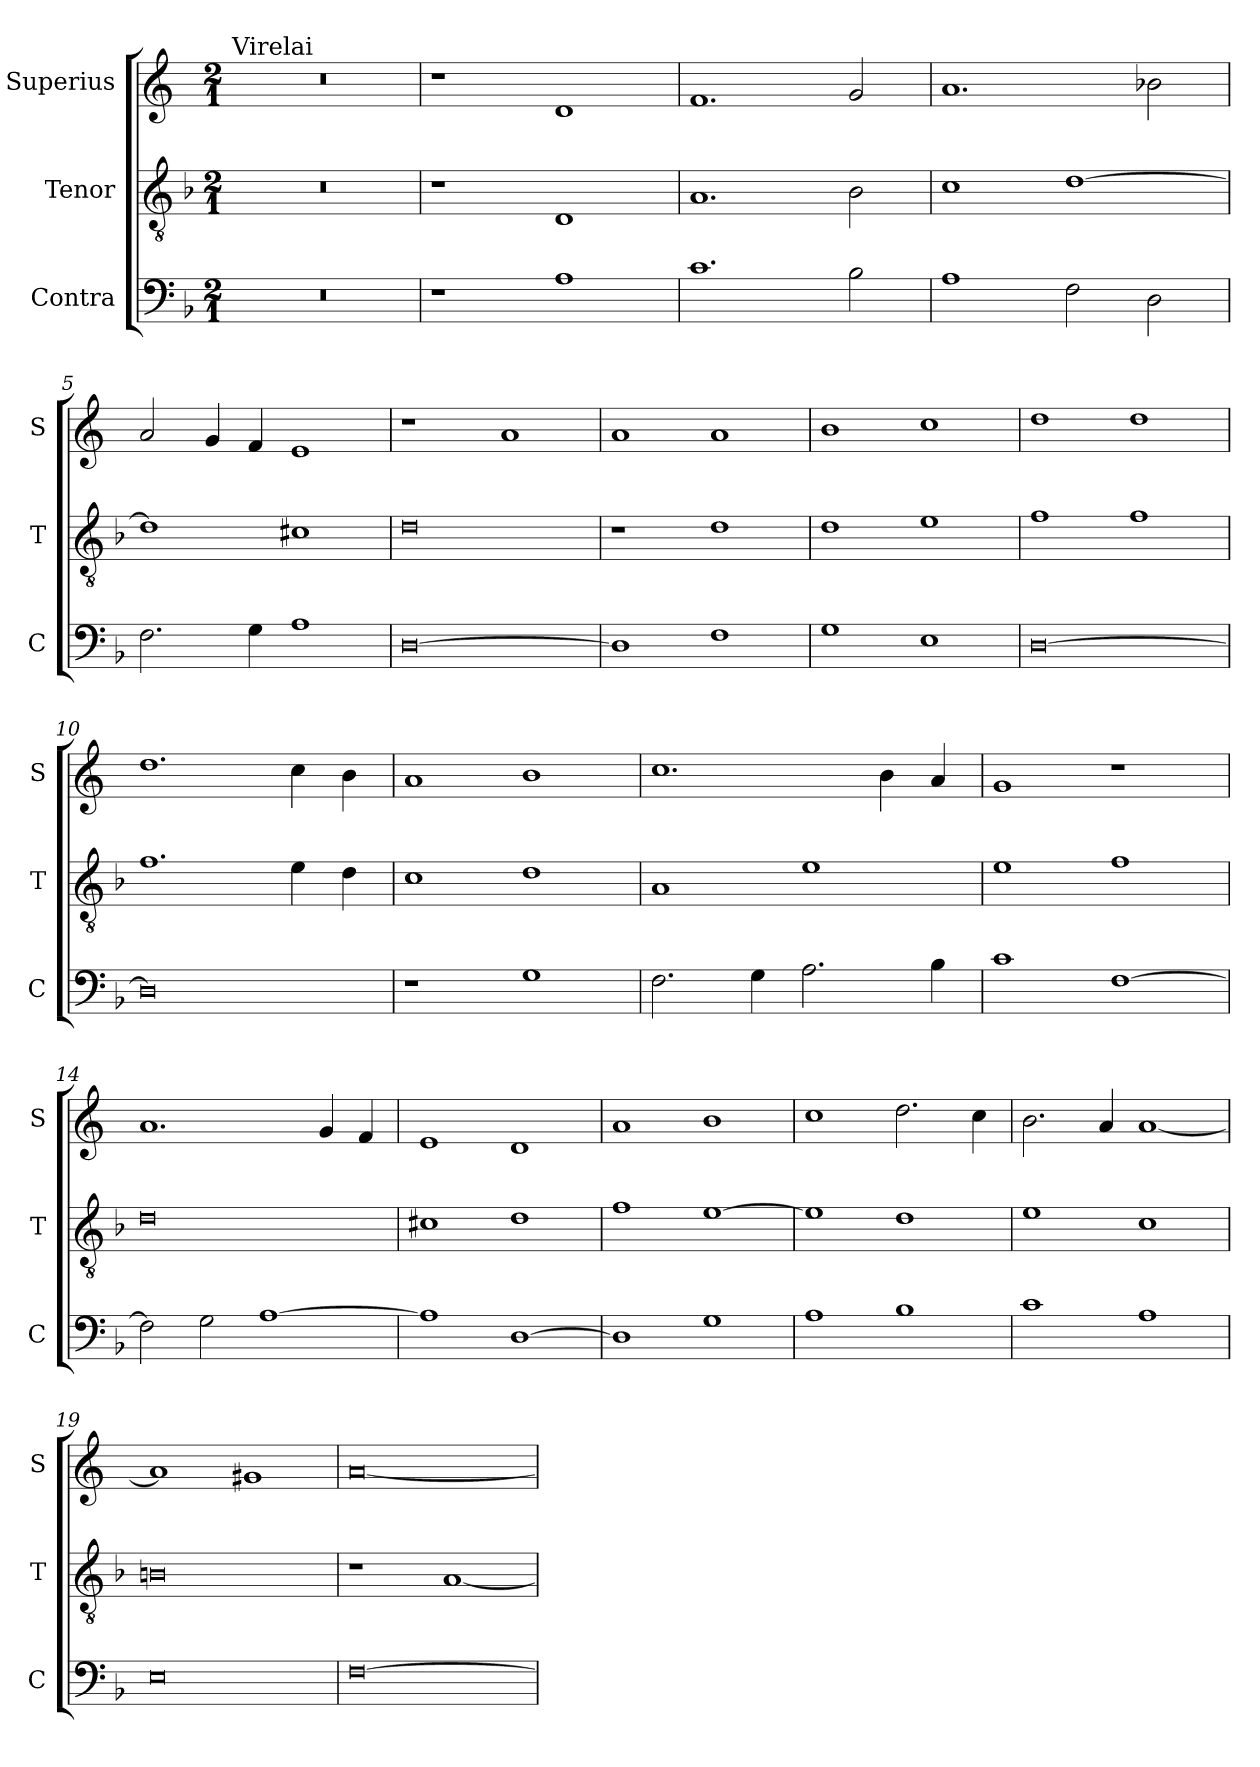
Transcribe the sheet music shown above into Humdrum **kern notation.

**kern	**kern	**kern
*part3	*part2	*part1
*staff3	*staff2	*staff1
*I"Contra	*I"Tenor	*I"Superius
*I'C	*I'T	*I'S
*clefF4	*clefGv2	*clefG2
*k[b-]	*k[b-]	*k[]
*M2/1	*M2/1	*M2/1
=1	=1	=1
!	!	!LO:TX:a:t=Virelai
0r	0r	0r
=2	=2	=2
1r	1r	1r
1A	1D	1d
=3	=3	=3
1.c	1.A	1.f
2B-\	2B-\	2g/
=4	=4	=4
1A	1c	1.a
2F\	[1d	.
2D\	.	2b-X\
=5	=5	=5
2.F\	1d]	2a/
.	.	4g/
4G\	.	4f/
1A	1c#X	1e
=6	=6	=6
[0D	0d	1r
.	.	1a
=7	=7	=7
1D]	1r	1a
1F	1d	1a
=8	=8	=8
1G	1d	1b
1E	1e	1cc
=9	=9	=9
[0D	1f	1dd
.	1f	1dd
=10	=10	=10
0D]	1.f	1.dd
.	4e\	4cc\
.	4d\	4b\
=11	=11	=11
1r	1c	1a
1G	1d	1b
=12	=12	=12
2.F\	1A	1.cc
4G\	.	.
2.A\	1e	.
.	.	4b\
4B-\	.	4a/
=13	=13	=13
1c	1e	1g
[1F	1f	1r
=14	=14	=14
2F\]	0d	1.a
2G\	.	.
[1A	.	.
.	.	4g/
.	.	4f/
=15	=15	=15
1A]	1c#X	1e
[1D	1d	1d
=16	=16	=16
1D]	1f	1a
1G	[1e	1b
=17	=17	=17
1A	1e]	1cc
1B-	1d	2.dd\
.	.	4cc\
=18	=18	=18
1c	1e	2.b\
.	.	4a/
1A	1c	[1a
=19	=19	=19
0E	0Bn	1a]
.	.	1g#X
=20	=20	=20
[0F	1r	[0a
.	[1A	.
=	=	=
*-	*-	*-
